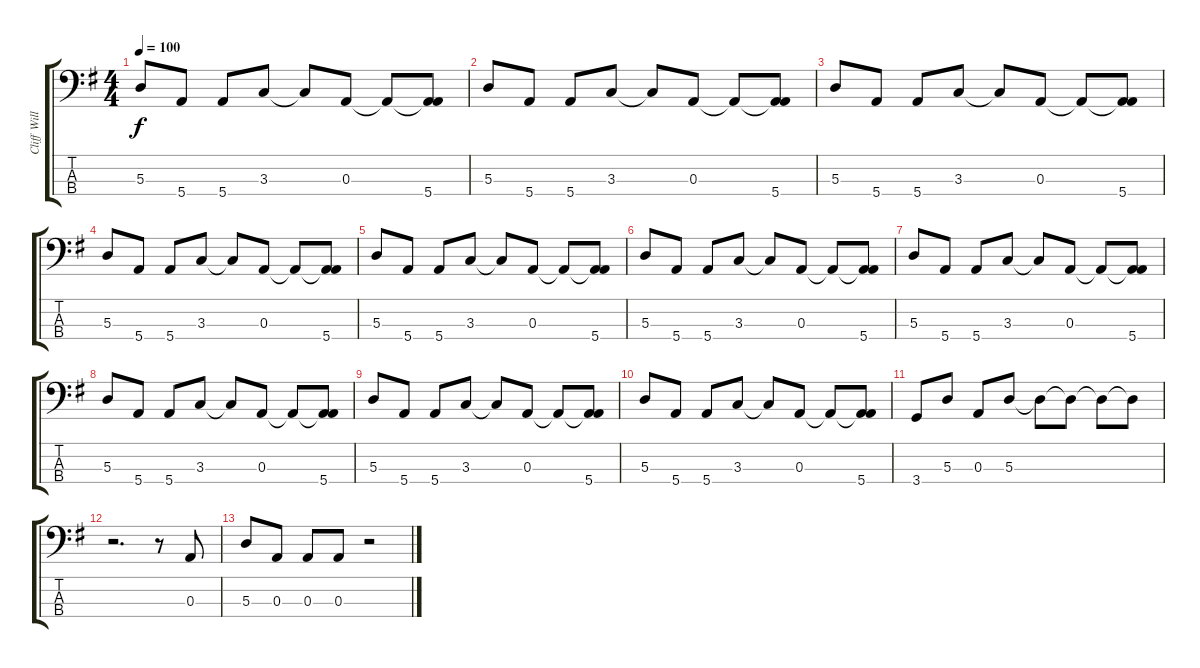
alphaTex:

\track ("Cliff Williams - Bass" "Cliff Will") {instrument electricbassfinger}
\staff {score tabs}
\tuning (G2 D2 A1 E1) {hide}
\ts (4 4)
\tempo 100
\clef f4
\ks g
5.3.8{dy f} 5.4.8 5.4.8 3.3.8 3.3{t}.8 0.3.8 0.3{t}.8 (0.3{t} 5.4).8 |
5.3.8 5.4.8 5.4.8 3.3.8 3.3{t}.8 0.3.8 0.3{t}.8 (0.3{t} 5.4).8 |
5.3.8 5.4.8 5.4.8 3.3.8 3.3{t}.8 0.3.8 0.3{t}.8 (0.3{t} 5.4).8 |
5.3.8 5.4.8 5.4.8 3.3.8 3.3{t}.8 0.3.8 0.3{t}.8 (0.3{t} 5.4).8 |
5.3.8 5.4.8 5.4.8 3.3.8 3.3{t}.8 0.3.8 0.3{t}.8 (0.3{t} 5.4).8 |
5.3.8 5.4.8 5.4.8 3.3.8 3.3{t}.8 0.3.8 0.3{t}.8 (0.3{t} 5.4).8 |
5.3.8 5.4.8 5.4.8 3.3.8 3.3{t}.8 0.3.8 0.3{t}.8 (0.3{t} 5.4).8 |
5.3.8 5.4.8 5.4.8 3.3.8 3.3{t}.8 0.3.8 0.3{t}.8 (0.3{t} 5.4).8 |
5.3.8 5.4.8 5.4.8 3.3.8 3.3{t}.8 0.3.8 0.3{t}.8 (0.3{t} 5.4).8 |
5.3.8 5.4.8 5.4.8 3.3.8 3.3{t}.8 0.3.8 0.3{t}.8 (0.3{t} 5.4).8 |
3.4.8 5.3.8 0.3.8 5.3.8 5.3{t}.8 5.3{t}.8 5.3{t}.8 5.3{t}.8 |
r.2{d} r.8 0.3.8 |
5.3.8 0.3.8 0.3.8 0.3.8 r.2
